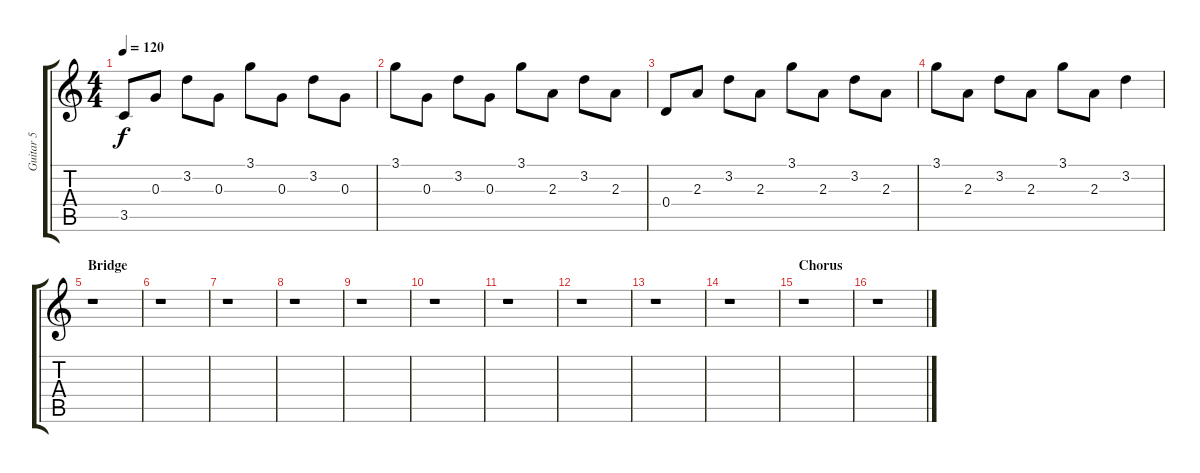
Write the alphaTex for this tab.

\track ("Guitar 5" "Guitar 5") {instrument distortionguitar}
\staff {score tabs}
\tuning (E4 B3 G3 D3 A2 E2) {hide}
\ts (4 4)
\tempo 120
\clef g2
\ks c
3.5.8{dy f} 0.3.8 3.2.8 0.3.8 3.1.8 0.3.8 3.2.8 0.3.8 |
3.1.8 0.3.8 3.2.8 0.3.8 3.1.8 2.3.8 3.2.8 2.3.8 |
0.4.8 2.3.8 3.2.8 2.3.8 3.1.8 2.3.8 3.2.8 2.3.8 |
3.1.8 2.3.8 3.2.8 2.3.8 3.1.8 2.3.8 3.2.4 |
\section ("" "Bridge")
r.1 |
r.1 |
r.1 |
r.1 |
r.1 |
r.1 |
r.1 |
r.1 |
r.1 |
r.1 |
\section ("" "Chorus")
r.1 |
r.1
